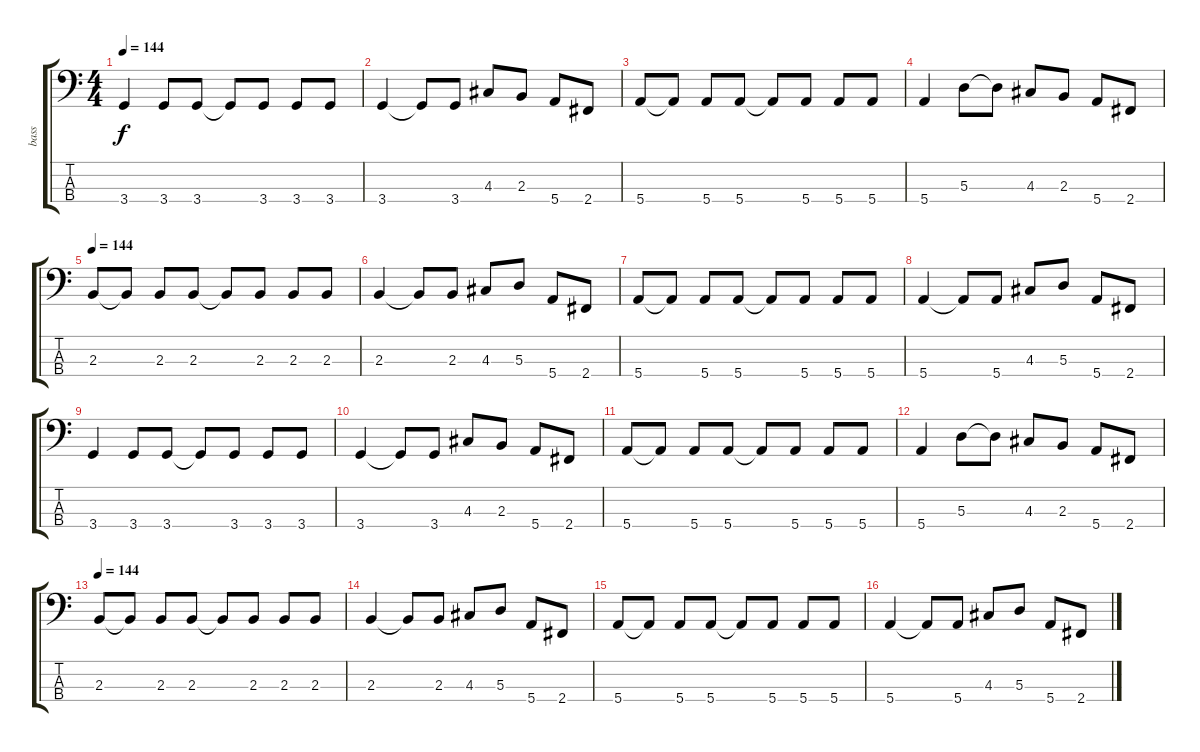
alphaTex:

\track ("bass" "bass") {instrument electricbassfinger}
\staff {score tabs}
\tuning (G2 D2 A1 E1) {hide}
\ts (4 4)
\tempo 144
\clef f4
\ks c
3.4.4{dy f} 3.4.8 3.4.8 3.4{t}.8 3.4.8 3.4.8 3.4.8 |
3.4.4 3.4{t}.8 3.4.8 4.3.8 2.3.8 5.4.8 2.4.8 |
5.4.8 5.4{t}.8 5.4.8 5.4.8 5.4{t}.8 5.4.8 5.4.8 5.4.8 |
5.4.4 5.3.8 5.3{t}.8 4.3.8 2.3.8 5.4.8 2.4.8 |
\tempo 144
2.3.8 2.3{t}.8 2.3.8 2.3.8 2.3{t}.8 2.3.8 2.3.8 2.3.8 |
2.3.4 2.3{t}.8 2.3.8 4.3.8 5.3.8 5.4.8 2.4.8 |
5.4.8 5.4{t}.8 5.4.8 5.4.8 5.4{t}.8 5.4.8 5.4.8 5.4.8 |
5.4.4 5.4{t}.8 5.4.8 4.3.8 5.3.8 5.4.8 2.4.8 |
3.4.4 3.4.8 3.4.8 3.4{t}.8 3.4.8 3.4.8 3.4.8 |
3.4.4 3.4{t}.8 3.4.8 4.3.8 2.3.8 5.4.8 2.4.8 |
5.4.8 5.4{t}.8 5.4.8 5.4.8 5.4{t}.8 5.4.8 5.4.8 5.4.8 |
5.4.4 5.3.8 5.3{t}.8 4.3.8 2.3.8 5.4.8 2.4.8 |
\tempo 144
2.3.8 2.3{t}.8 2.3.8 2.3.8 2.3{t}.8 2.3.8 2.3.8 2.3.8 |
2.3.4 2.3{t}.8 2.3.8 4.3.8 5.3.8 5.4.8 2.4.8 |
5.4.8 5.4{t}.8 5.4.8 5.4.8 5.4{t}.8 5.4.8 5.4.8 5.4.8 |
5.4.4 5.4{t}.8 5.4.8 4.3.8 5.3.8 5.4.8 2.4.8
